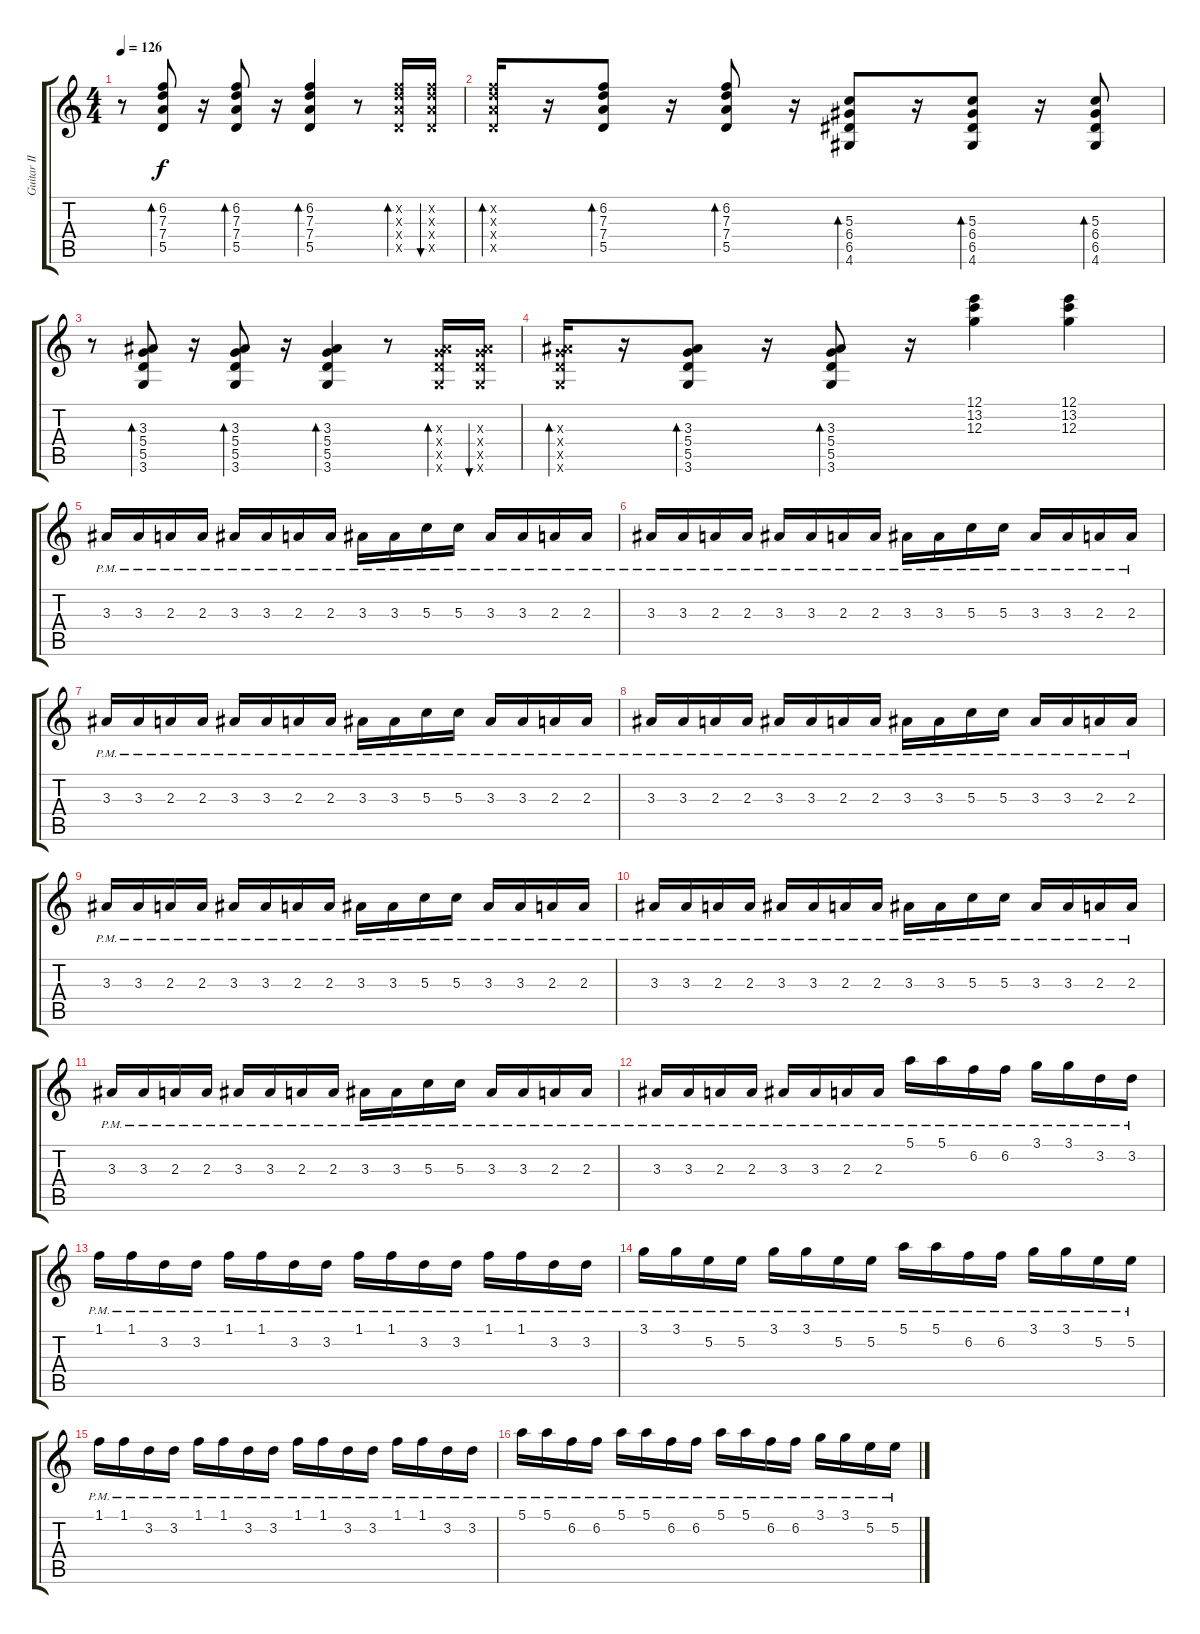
\track ("Guitar II" "Guitar II") {instrument acousticguitarsteel}
\staff {score tabs}
\tuning (E4 B3 G3 D3 A2 E2) {hide}
\ts (4 4)
\tempo 126
\clef g2
\ks c
r.8{dy f} (6.2 7.3 7.4 5.5).8{bd 60} r.16 (6.2 7.3 7.4 5.5).8{bd 60} r.16 (6.2 7.3 7.4 5.5).4{bd 60} r.8 (6.2{x} 7.3{x} 7.4{x} 5.5{x}).16{bd 60} (6.2{x} 7.3{x} 7.4{x} 5.5{x}).16{bu 60} |
(6.2{x} 7.3{x} 7.4{x} 5.5{x}).16{bd 60} r.16 (6.2 7.3 7.4 5.5).8{bd 60} r.16 (6.2 7.3 7.4 5.5).8{bd 60} r.16 (5.3 6.4 6.5 4.6).8{bd 60} r.16 (5.3 6.4 6.5 4.6).8{bd 60} r.16 (5.3 6.4 6.5 4.6).8{bd 60} |
r.8 (3.3 5.4 5.5 3.6).8{bd 60} r.16 (3.3 5.4 5.5 3.6).8{bd 60} r.16 (3.3 5.4 5.5 3.6).4{bd 60} r.8 (3.3{x} 5.4{x} 5.5{x} 3.6{x}).16{bd 60} (3.3{x} 5.4{x} 5.5{x} 3.6{x}).16{bu 60} |
(3.3{x} 5.4{x} 5.5{x} 3.6{x}).16{bd 60} r.16 (3.3 5.4 5.5 3.6).8{bd 60} r.16 (3.3 5.4 5.5 3.6).8{bd 60} r.16 (12.1 13.2 12.3).4 (12.1 13.2 12.3).4 |
3.3{pm}.16 3.3{pm}.16 2.3{pm}.16 2.3{pm}.16 3.3{pm}.16 3.3{pm}.16 2.3{pm}.16 2.3{pm}.16 3.3{pm}.16 3.3{pm}.16 5.3{pm}.16 5.3{pm}.16 3.3{pm}.16 3.3{pm}.16 2.3{pm}.16 2.3{pm}.16 |
3.3{pm}.16 3.3{pm}.16 2.3{pm}.16 2.3{pm}.16 3.3{pm}.16 3.3{pm}.16 2.3{pm}.16 2.3{pm}.16 3.3{pm}.16 3.3{pm}.16 5.3{pm}.16 5.3{pm}.16 3.3{pm}.16 3.3{pm}.16 2.3{pm}.16 2.3{pm}.16 |
3.3{pm}.16 3.3{pm}.16 2.3{pm}.16 2.3{pm}.16 3.3{pm}.16 3.3{pm}.16 2.3{pm}.16 2.3{pm}.16 3.3{pm}.16 3.3{pm}.16 5.3{pm}.16 5.3{pm}.16 3.3{pm}.16 3.3{pm}.16 2.3{pm}.16 2.3{pm}.16 |
3.3{pm}.16 3.3{pm}.16 2.3{pm}.16 2.3{pm}.16 3.3{pm}.16 3.3{pm}.16 2.3{pm}.16 2.3{pm}.16 3.3{pm}.16 3.3{pm}.16 5.3{pm}.16 5.3{pm}.16 3.3{pm}.16 3.3{pm}.16 2.3{pm}.16 2.3{pm}.16 |
3.3{pm}.16 3.3{pm}.16 2.3{pm}.16 2.3{pm}.16 3.3{pm}.16 3.3{pm}.16 2.3{pm}.16 2.3{pm}.16 3.3{pm}.16 3.3{pm}.16 5.3{pm}.16 5.3{pm}.16 3.3{pm}.16 3.3{pm}.16 2.3{pm}.16 2.3{pm}.16 |
3.3{pm}.16 3.3{pm}.16 2.3{pm}.16 2.3{pm}.16 3.3{pm}.16 3.3{pm}.16 2.3{pm}.16 2.3{pm}.16 3.3{pm}.16 3.3{pm}.16 5.3{pm}.16 5.3{pm}.16 3.3{pm}.16 3.3{pm}.16 2.3{pm}.16 2.3{pm}.16 |
3.3{pm}.16 3.3{pm}.16 2.3{pm}.16 2.3{pm}.16 3.3{pm}.16 3.3{pm}.16 2.3{pm}.16 2.3{pm}.16 3.3{pm}.16 3.3{pm}.16 5.3{pm}.16 5.3{pm}.16 3.3{pm}.16 3.3{pm}.16 2.3{pm}.16 2.3{pm}.16 |
3.3{pm}.16 3.3{pm}.16 2.3{pm}.16 2.3{pm}.16 3.3{pm}.16 3.3{pm}.16 2.3{pm}.16 2.3{pm}.16 5.1{pm}.16 5.1{pm}.16 6.2{pm}.16 6.2{pm}.16 3.1{pm}.16 3.1{pm}.16 3.2{pm}.16 3.2{pm}.16 |
1.1{pm}.16 1.1{pm}.16 3.2{pm}.16 3.2{pm}.16 1.1{pm}.16 1.1{pm}.16 3.2{pm}.16 3.2{pm}.16 1.1{pm}.16 1.1{pm}.16 3.2{pm}.16 3.2{pm}.16 1.1{pm}.16 1.1{pm}.16 3.2{pm}.16 3.2{pm}.16 |
3.1{pm}.16 3.1{pm}.16 5.2{pm}.16 5.2{pm}.16 3.1{pm}.16 3.1{pm}.16 5.2{pm}.16 5.2{pm}.16 5.1{pm}.16 5.1{pm}.16 6.2{pm}.16 6.2{pm}.16 3.1{pm}.16 3.1{pm}.16 5.2{pm}.16 5.2{pm}.16 |
1.1{pm}.16 1.1{pm}.16 3.2{pm}.16 3.2{pm}.16 1.1{pm}.16 1.1{pm}.16 3.2{pm}.16 3.2{pm}.16 1.1{pm}.16 1.1{pm}.16 3.2{pm}.16 3.2{pm}.16 1.1{pm}.16 1.1{pm}.16 3.2{pm}.16 3.2{pm}.16 |
5.1{pm}.16 5.1{pm}.16 6.2{pm}.16 6.2{pm}.16 5.1{pm}.16 5.1{pm}.16 6.2{pm}.16 6.2{pm}.16 5.1{pm}.16 5.1{pm}.16 6.2{pm}.16 6.2{pm}.16 3.1{pm}.16 3.1{pm}.16 5.2{pm}.16 5.2{pm}.16
